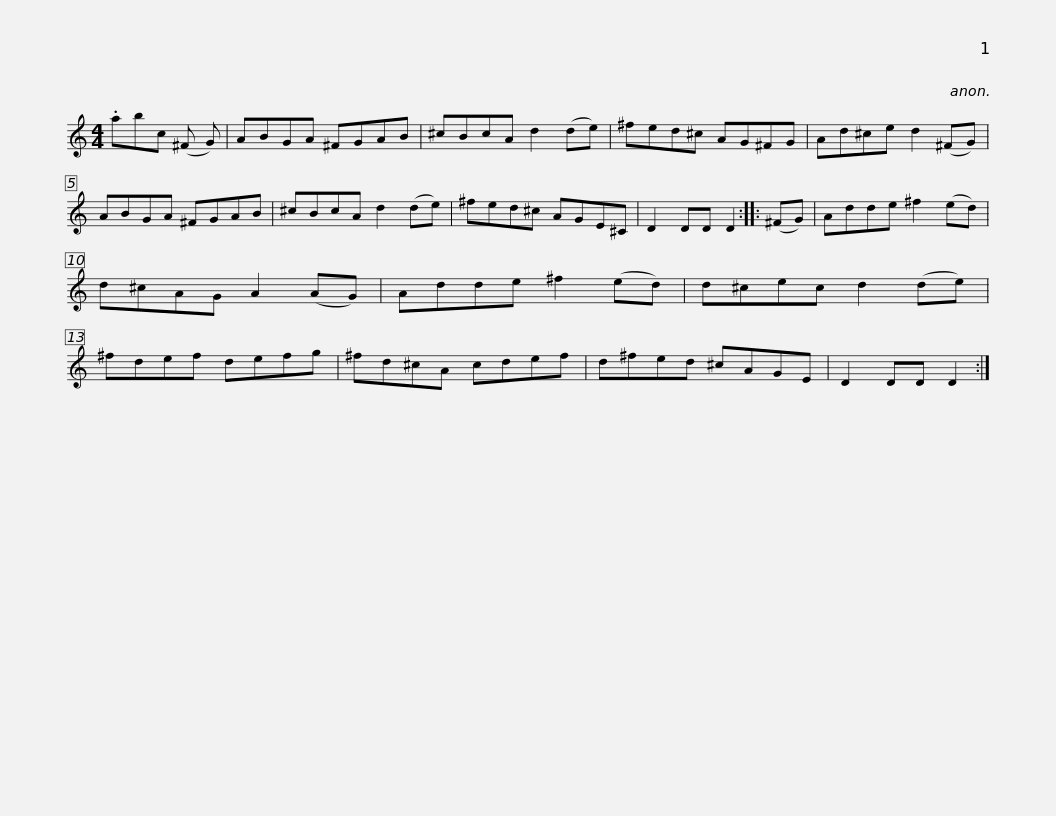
X:1
L:1/8
M:4/4
I:linebreak $
K:C
V:1 treble
V:1
 .abc (^F G) | ABGA ^FGAB | ^cBcA d2 (de) | ^fed^c AG^FG | Ad^ce d2 (^FG) | %5
 ABGA ^FGAB |$ ^cBcA d2 (de) | ^fed^c AGE^C | D2 DD D2 :: (^FG) | %10
 Adde ^f2 (ed) | d^cAG A2 (AG) | Adde ^f2 (ed) |$ d^cec d2 (de) | ^fdef defg | %15
 ^fd^cA cdef | d^fed ^cAGE | D2 DD D2 :| %18
